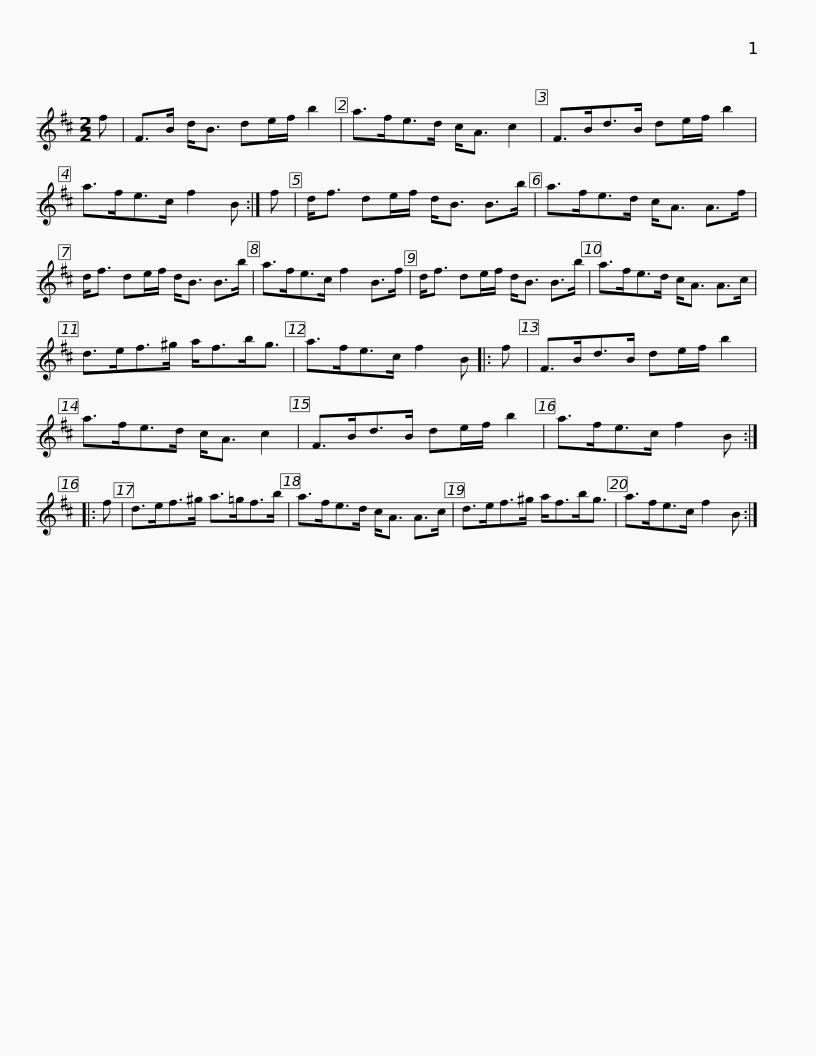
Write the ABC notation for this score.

X:1
L:1/8
M:2/2
I:linebreak $
K:Bmin
V:1 treble
V:1
 f | F>B d<B de/f/ b2 | a>fe>d c<A c2 | F>Bd>B de/f/ b2 | a>fe>c f2 B :| %5
 f |$ d<f de/f/ d<B B>b | a>fe>d c<A A>f | d<f de/f/ d<B B>b | a>fe>c f2 B>f |$ %10
 d<f de/f/ d<B B>b | a>fe>d c<A A>c | d>ef>^g a<fb<g | a>fe>c f2 B |: f |$ %15
 F>Bd>B de/f/ b2 | a>fe>d c<A c2 | F>Bd>B de/f/ b2 | a>fe>c f2 B :: f |$ %20
 d>ef>^g a>=gf>b | a>fe>d c<A A>c | d>ef>^g a<fb<g | a>fe>c f2 B :| %24
